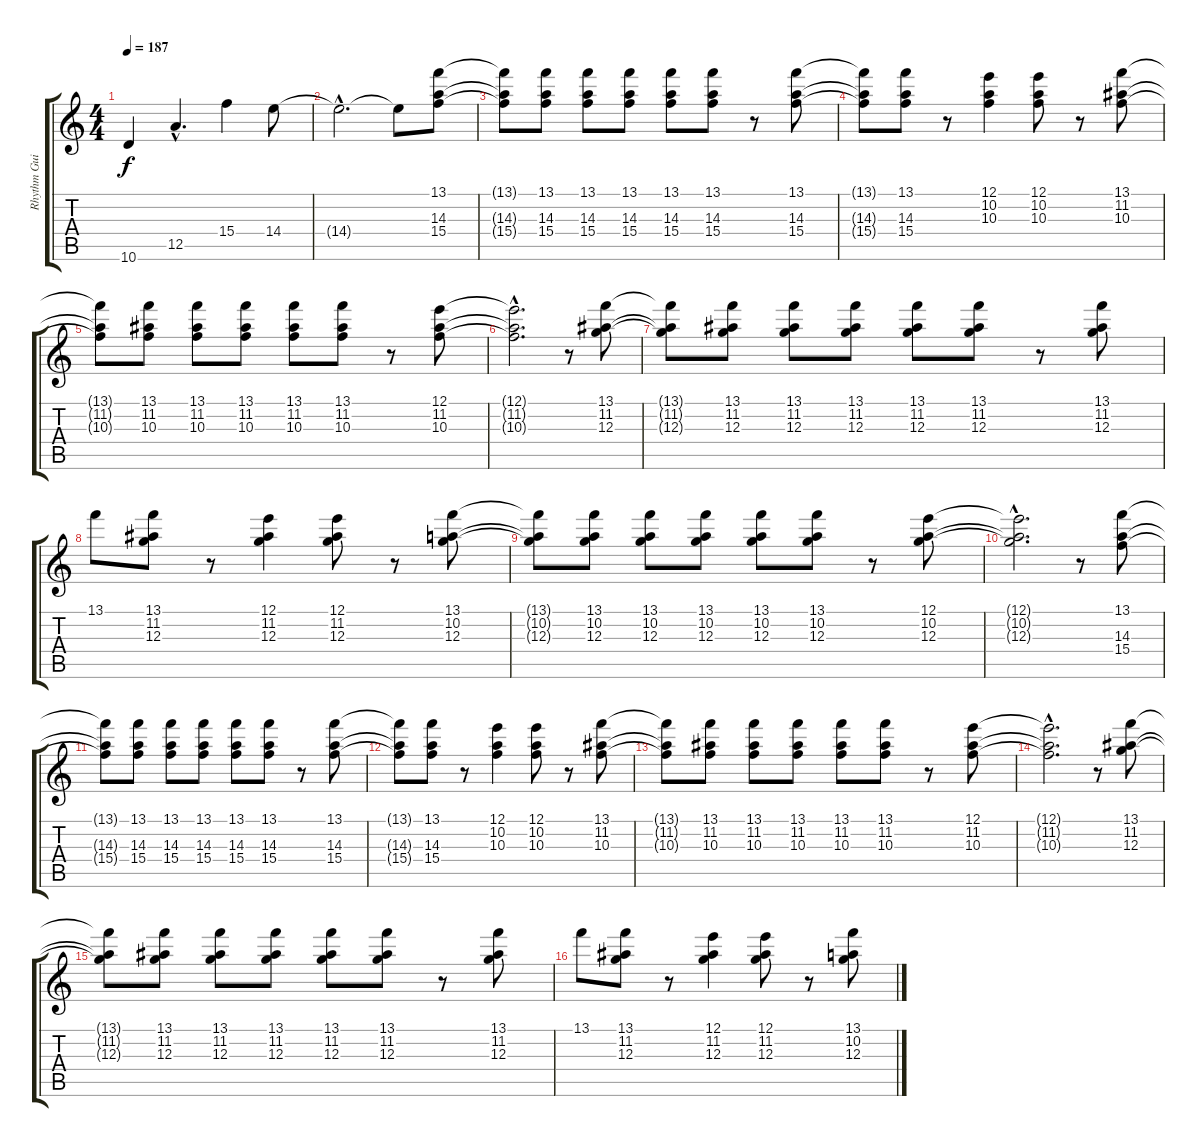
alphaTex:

\track ("Rhythm Guitar" "Rhythm Gui") {instrument distortionguitar}
\staff {score tabs}
\tuning (E4 B3 G3 D3 A2 E2) {hide}
\ts (4 4)
\tempo 187
\clef g2
\ks c
10.6.4{dy f} 12.5{hac}.4{d} 15.4.4 14.4.8 |
14.4{hac t}.2{d} 14.4{t}.8 (13.1 14.3 15.4).8 |
(13.1{t} 14.3{t} 15.4{t}).8 (13.1 14.3 15.4).8 (13.1 14.3 15.4).8 (13.1 14.3 15.4).8 (13.1 14.3 15.4).8 (13.1 14.3 15.4).8 r.8 (13.1 14.3 15.4).8 |
(13.1{t} 14.3{t} 15.4{t}).8 (13.1 14.3 15.4).8 r.8 (12.1 10.2 10.3).4 (12.1 10.2 10.3).8 r.8 (13.1 11.2 10.3).8 |
(13.1{t} 11.2{t} 10.3{t}).8 (13.1 11.2 10.3).8 (13.1 11.2 10.3).8 (13.1 11.2 10.3).8 (13.1 11.2 10.3).8 (13.1 11.2 10.3).8 r.8 (12.1 11.2 10.3).8 |
(12.1{hac t} 11.2{hac t} 10.3{hac t}).2{d} r.8 (13.1 11.2 12.3).8 |
(13.1{t} 11.2{t} 12.3{t}).8 (13.1 11.2 12.3).8 (13.1 11.2 12.3).8 (13.1 11.2 12.3).8 (13.1 11.2 12.3).8 (13.1 11.2 12.3).8 r.8 (13.1 11.2 12.3).8 |
13.1.8 (13.1 11.2 12.3).8 r.8 (12.1 11.2 12.3).4 (12.1 11.2 12.3).8 r.8 (13.1 10.2 12.3).8 |
(13.1{t} 10.2{t} 12.3{t}).8 (13.1 10.2 12.3).8 (13.1 10.2 12.3).8 (13.1 10.2 12.3).8 (13.1 10.2 12.3).8 (13.1 10.2 12.3).8 r.8 (12.1 10.2 12.3).8 |
(12.1{hac t} 10.2{hac t} 12.3{hac t}).2{d} r.8 (13.1 14.3 15.4).8 |
(13.1{t} 14.3{t} 15.4{t}).8 (13.1 14.3 15.4).8 (13.1 14.3 15.4).8 (13.1 14.3 15.4).8 (13.1 14.3 15.4).8 (13.1 14.3 15.4).8 r.8 (13.1 14.3 15.4).8 |
(13.1{t} 14.3{t} 15.4{t}).8 (13.1 14.3 15.4).8 r.8 (12.1 10.2 10.3).4 (12.1 10.2 10.3).8 r.8 (13.1 11.2 10.3).8 |
(13.1{t} 11.2{t} 10.3{t}).8 (13.1 11.2 10.3).8 (13.1 11.2 10.3).8 (13.1 11.2 10.3).8 (13.1 11.2 10.3).8 (13.1 11.2 10.3).8 r.8 (12.1 11.2 10.3).8 |
(12.1{hac t} 11.2{hac t} 10.3{hac t}).2{d} r.8 (13.1 11.2 12.3).8 |
(13.1{t} 11.2{t} 12.3{t}).8 (13.1 11.2 12.3).8 (13.1 11.2 12.3).8 (13.1 11.2 12.3).8 (13.1 11.2 12.3).8 (13.1 11.2 12.3).8 r.8 (13.1 11.2 12.3).8 |
13.1.8 (13.1 11.2 12.3).8 r.8 (12.1 11.2 12.3).4 (12.1 11.2 12.3).8 r.8 (13.1 10.2 12.3).8
